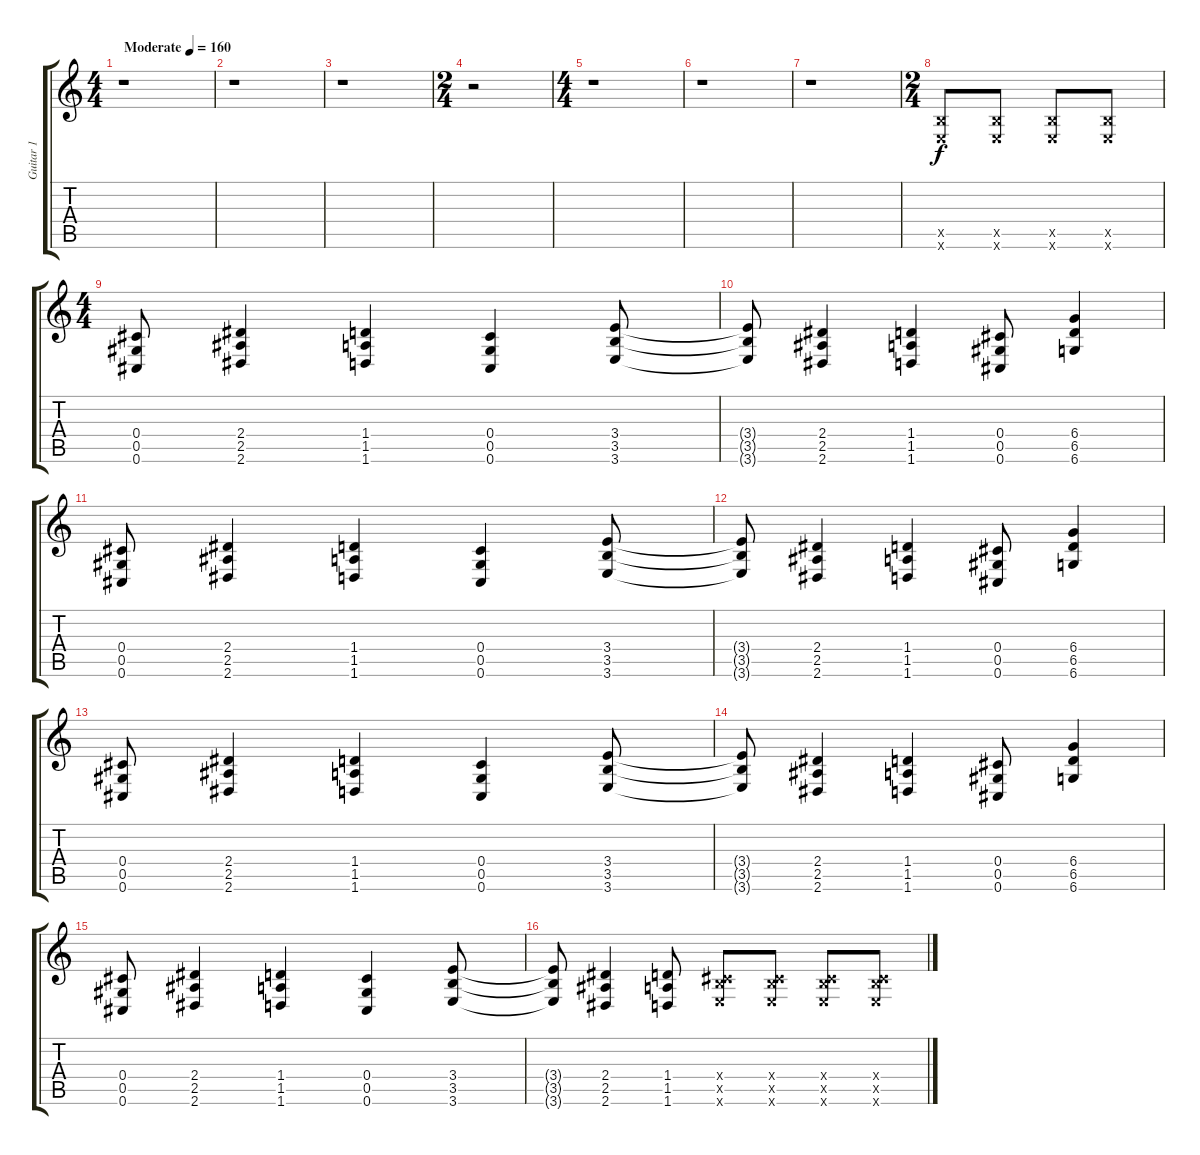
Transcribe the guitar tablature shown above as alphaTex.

\track ("Guitar 1" "Guitar 1") {instrument distortionguitar}
\staff {score tabs}
\tuning (Eb4 Bb3 Gb3 Db3 Ab2 Db2) {hide}
\ts (4 4)
\tempo (160 "Moderate")
\clef g2
\ks c
r.1{dy f instrument distortionguitar} |
r.1 |
r.1 |
\ts (2 4)
r.2 |
\ts (4 4)
r.1 |
r.1 |
r.1 |
\ts (2 4)
(3.5{x} 3.6{x}).8 (3.5{x} 3.6{x}).8 (3.5{x} 3.6{x}).8 (3.5{x} 3.6{x}).8 |
\ts (4 4)
(0.4 0.5 0.6).8 (2.4 2.5 2.6).4 (1.4 1.5 1.6).4 (0.4 0.5 0.6).4 (3.4 3.5 3.6).8 |
(3.4{t} 3.5{t} 3.6{t}).8 (2.4 2.5 2.6).4 (1.4 1.5 1.6).4 (0.4 0.5 0.6).8 (6.4 6.5 6.6).4 |
(0.4 0.5 0.6).8 (2.4 2.5 2.6).4 (1.4 1.5 1.6).4 (0.4 0.5 0.6).4 (3.4 3.5 3.6).8 |
(3.4{t} 3.5{t} 3.6{t}).8 (2.4 2.5 2.6).4 (1.4 1.5 1.6).4 (0.4 0.5 0.6).8 (6.4 6.5 6.6).4 |
(0.4 0.5 0.6).8 (2.4 2.5 2.6).4 (1.4 1.5 1.6).4 (0.4 0.5 0.6).4 (3.4 3.5 3.6).8 |
(3.4{t} 3.5{t} 3.6{t}).8 (2.4 2.5 2.6).4 (1.4 1.5 1.6).4 (0.4 0.5 0.6).8 (6.4 6.5 6.6).4 |
(0.4 0.5 0.6).8 (2.4 2.5 2.6).4 (1.4 1.5 1.6).4 (0.4 0.5 0.6).4 (3.4 3.5 3.6).8 |
(3.4{t} 3.5{t} 3.6{t}).8 (2.4 2.5 2.6).4 (1.4 1.5 1.6).8 (0.4{x} 3.5{x} 3.6{x}).8 (0.4{x} 3.5{x} 3.6{x}).8 (0.4{x} 3.5{x} 3.6{x}).8 (0.4{x} 3.5{x} 3.6{x}).8
